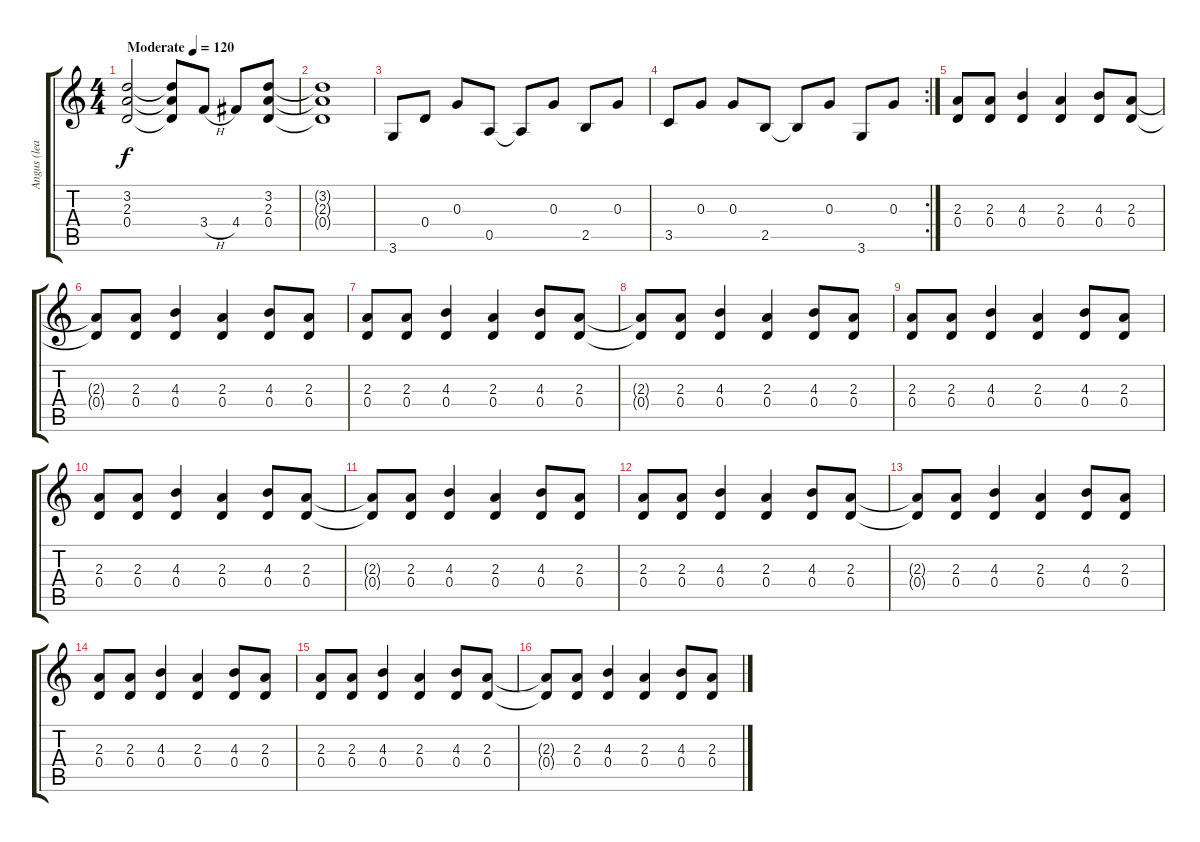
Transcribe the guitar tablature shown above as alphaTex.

\track ("Angus (lead)" "Angus (lea") {instrument distortionguitar}
\staff {score tabs}
\tuning (E4 B3 G3 D3 A2 E2) {hide}
\ts (4 4)
\tempo (120 "Moderate")
\clef g2
\ks c
(3.2 2.3 0.4).2{dy f instrument distortionguitar} (3.2{t} 2.3{t} 0.4{t}).8 3.4{h}.8 4.4.8 (3.2 2.3 0.4).8 |
(3.2{t} 2.3{t} 0.4{t}).1 |
3.6.8 0.4.8 0.3.8 0.5.8 0.5{t}.8 0.3.8 2.5.8 0.3.8 |
\rc 2
3.5.8 0.3.8 0.3.8 2.5.8 2.5{t}.8 0.3.8 3.6.8 0.3.8 |
(2.3 0.4).8 (2.3 0.4).8 (4.3 0.4).4 (2.3 0.4).4 (4.3 0.4).8 (2.3 0.4).8 |
(2.3{t} 0.4{t}).8 (2.3 0.4).8 (4.3 0.4).4 (2.3 0.4).4 (4.3 0.4).8 (2.3 0.4).8 |
(2.3 0.4).8 (2.3 0.4).8 (4.3 0.4).4 (2.3 0.4).4 (4.3 0.4).8 (2.3 0.4).8 |
(2.3{t} 0.4{t}).8 (2.3 0.4).8 (4.3 0.4).4 (2.3 0.4).4 (4.3 0.4).8 (2.3 0.4).8 |
(2.3 0.4).8 (2.3 0.4).8 (4.3 0.4).4 (2.3 0.4).4 (4.3 0.4).8 (2.3 0.4).8 |
(2.3 0.4).8 (2.3 0.4).8 (4.3 0.4).4 (2.3 0.4).4 (4.3 0.4).8 (2.3 0.4).8 |
(2.3{t} 0.4{t}).8 (2.3 0.4).8 (4.3 0.4).4 (2.3 0.4).4 (4.3 0.4).8 (2.3 0.4).8 |
(2.3 0.4).8 (2.3 0.4).8 (4.3 0.4).4 (2.3 0.4).4 (4.3 0.4).8 (2.3 0.4).8 |
(2.3{t} 0.4{t}).8 (2.3 0.4).8 (4.3 0.4).4 (2.3 0.4).4 (4.3 0.4).8 (2.3 0.4).8 |
(2.3 0.4).8 (2.3 0.4).8 (4.3 0.4).4 (2.3 0.4).4 (4.3 0.4).8 (2.3 0.4).8 |
(2.3 0.4).8 (2.3 0.4).8 (4.3 0.4).4 (2.3 0.4).4 (4.3 0.4).8 (2.3 0.4).8 |
(2.3{t} 0.4{t}).8 (2.3 0.4).8 (4.3 0.4).4 (2.3 0.4).4 (4.3 0.4).8 (2.3 0.4).8
